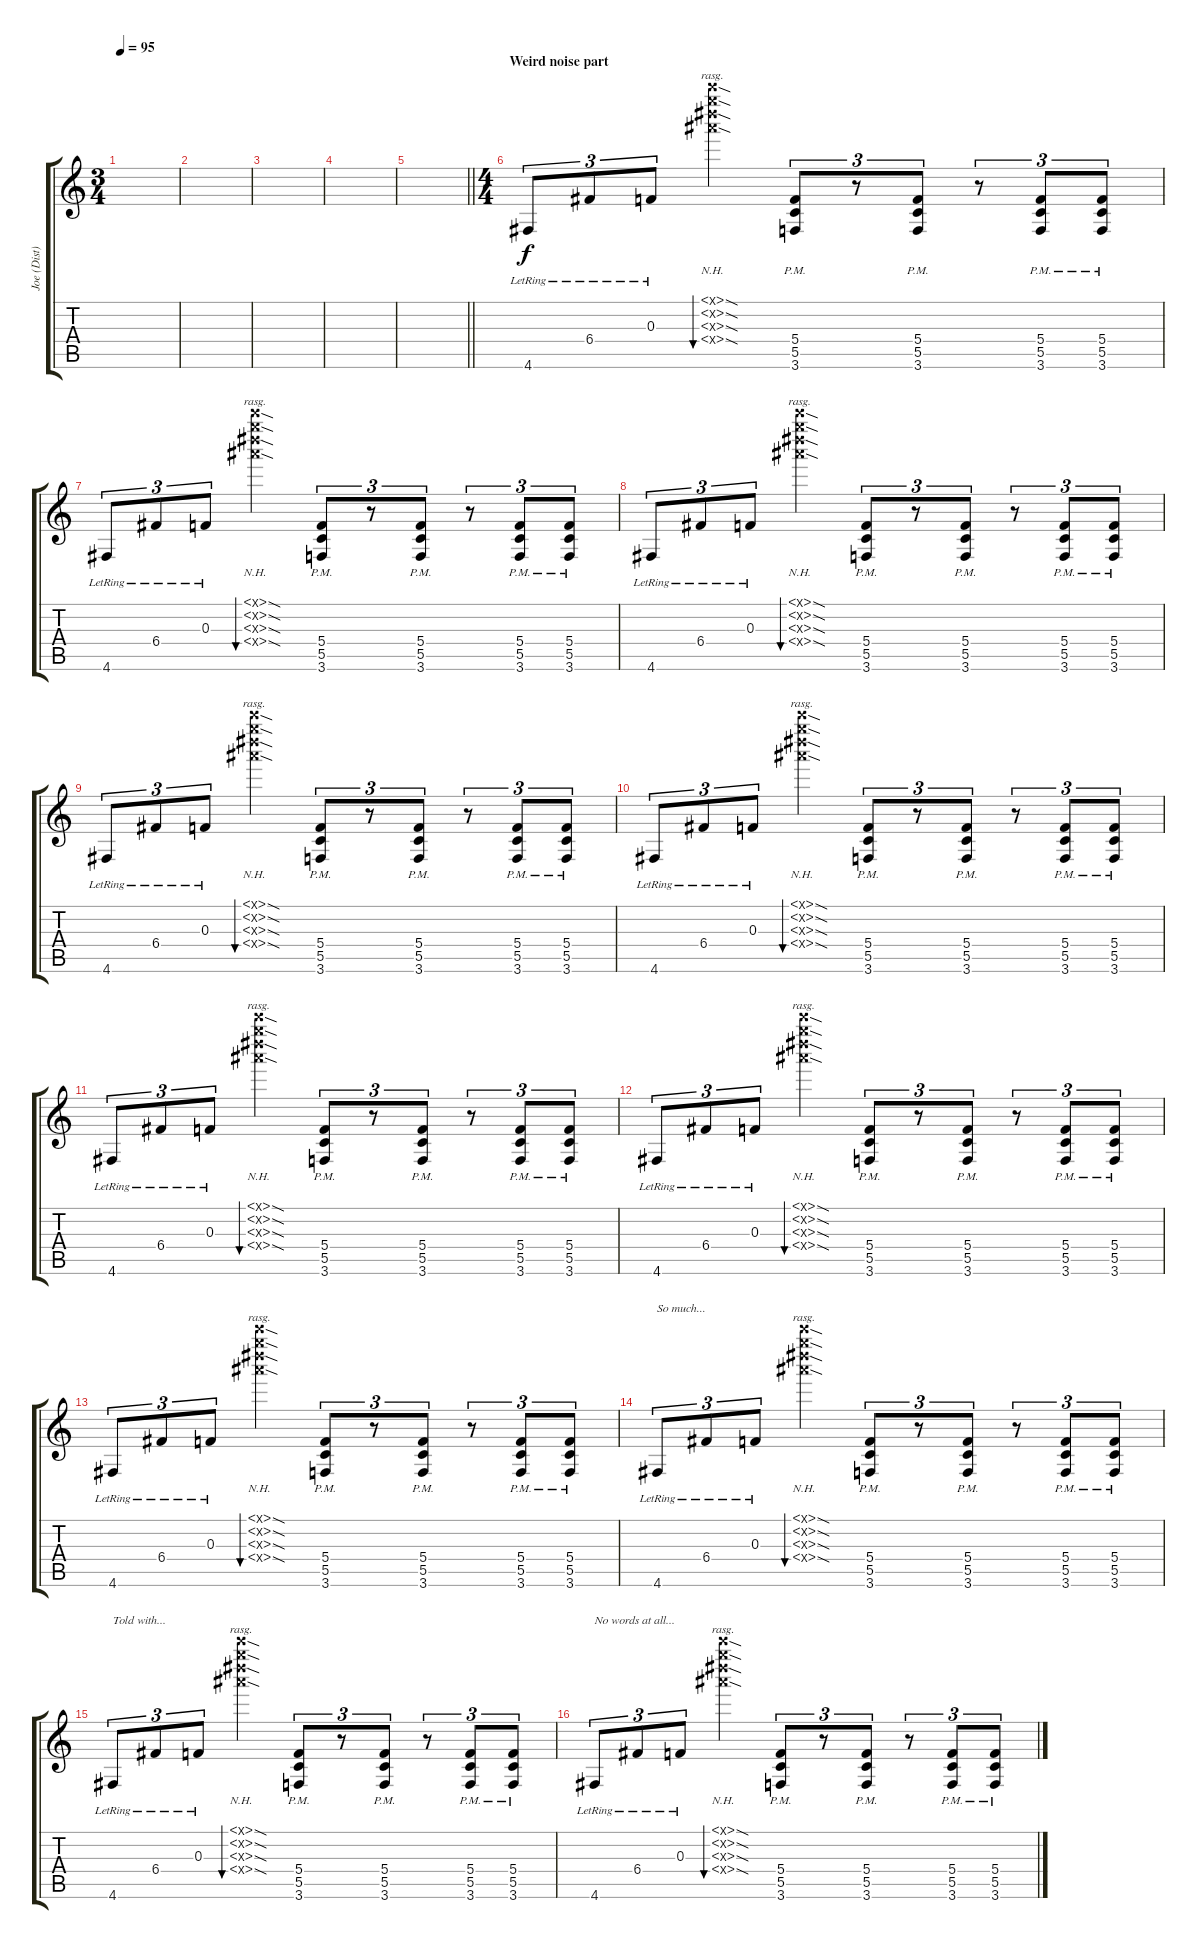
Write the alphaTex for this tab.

\track ("Joe (Dist)" "Joe (Dist)") {instrument distortionguitar}
\staff {score tabs}
\tuning (D4 A3 F3 C3 G2 D2) {hide}
\ts (3 4)
\tempo 95
\clef g2
\ks c
|
|
|
|
\barLineRight lightlight
|
\ts (4 4)
\section ("" "Weird noise part")
4.6{lr}.8{tu (3 2)} 6.4{lr}.8{tu (3 2)} 0.3{lr}.8{tu (3 2)} (15.1{nh sod x} 15.2{nh sod x} 15.3{nh sod x} 15.4{nh sod x}).4{bu 480 rasg ii} (5.4{pm} 5.5{pm} 3.6{pm}).8{tu (3 2) instrument overdrivenguitar} r.8{tu (3 2)} (5.4{pm} 5.5{pm} 3.6{pm}).8{tu (3 2) instrument overdrivenguitar} r.8{tu (3 2)} (5.4{pm} 5.5{pm} 3.6{pm}).8{tu (3 2) instrument overdrivenguitar} (5.4{pm} 5.5{pm} 3.6{pm}).8{tu (3 2) instrument overdrivenguitar} |
4.6{lr}.8{tu (3 2)} 6.4{lr}.8{tu (3 2)} 0.3{lr}.8{tu (3 2)} (15.1{nh sod x} 15.2{nh sod x} 15.3{nh sod x} 15.4{nh sod x}).4{bu 480 rasg ii} (5.4{pm} 5.5{pm} 3.6{pm}).8{tu (3 2) instrument overdrivenguitar} r.8{tu (3 2)} (5.4{pm} 5.5{pm} 3.6{pm}).8{tu (3 2) instrument overdrivenguitar} r.8{tu (3 2)} (5.4{pm} 5.5{pm} 3.6{pm}).8{tu (3 2) instrument overdrivenguitar} (5.4{pm} 5.5{pm} 3.6{pm}).8{tu (3 2) instrument overdrivenguitar} |
4.6{lr}.8{tu (3 2)} 6.4{lr}.8{tu (3 2)} 0.3{lr}.8{tu (3 2)} (15.1{nh sod x} 15.2{nh sod x} 15.3{nh sod x} 15.4{nh sod x}).4{bu 480 rasg ii} (5.4{pm} 5.5{pm} 3.6{pm}).8{tu (3 2) instrument overdrivenguitar} r.8{tu (3 2)} (5.4{pm} 5.5{pm} 3.6{pm}).8{tu (3 2) instrument overdrivenguitar} r.8{tu (3 2)} (5.4{pm} 5.5{pm} 3.6{pm}).8{tu (3 2) instrument overdrivenguitar} (5.4{pm} 5.5{pm} 3.6{pm}).8{tu (3 2) instrument overdrivenguitar} |
4.6{lr}.8{tu (3 2)} 6.4{lr}.8{tu (3 2)} 0.3{lr}.8{tu (3 2)} (15.1{nh sod x} 15.2{nh sod x} 15.3{nh sod x} 15.4{nh sod x}).4{bu 480 rasg ii} (5.4{pm} 5.5{pm} 3.6{pm}).8{tu (3 2) instrument overdrivenguitar} r.8{tu (3 2)} (5.4{pm} 5.5{pm} 3.6{pm}).8{tu (3 2) instrument overdrivenguitar} r.8{tu (3 2)} (5.4{pm} 5.5{pm} 3.6{pm}).8{tu (3 2) instrument overdrivenguitar} (5.4{pm} 5.5{pm} 3.6{pm}).8{tu (3 2) instrument overdrivenguitar} |
4.6{lr}.8{tu (3 2)} 6.4{lr}.8{tu (3 2)} 0.3{lr}.8{tu (3 2)} (15.1{nh sod x} 15.2{nh sod x} 15.3{nh sod x} 15.4{nh sod x}).4{bu 480 rasg ii} (5.4{pm} 5.5{pm} 3.6{pm}).8{tu (3 2) instrument overdrivenguitar} r.8{tu (3 2)} (5.4{pm} 5.5{pm} 3.6{pm}).8{tu (3 2) instrument overdrivenguitar} r.8{tu (3 2)} (5.4{pm} 5.5{pm} 3.6{pm}).8{tu (3 2) instrument overdrivenguitar} (5.4{pm} 5.5{pm} 3.6{pm}).8{tu (3 2) instrument overdrivenguitar} |
4.6{lr}.8{tu (3 2)} 6.4{lr}.8{tu (3 2)} 0.3{lr}.8{tu (3 2)} (15.1{nh sod x} 15.2{nh sod x} 15.3{nh sod x} 15.4{nh sod x}).4{bu 480 rasg ii} (5.4{pm} 5.5{pm} 3.6{pm}).8{tu (3 2) instrument overdrivenguitar} r.8{tu (3 2)} (5.4{pm} 5.5{pm} 3.6{pm}).8{tu (3 2) instrument overdrivenguitar} r.8{tu (3 2)} (5.4{pm} 5.5{pm} 3.6{pm}).8{tu (3 2) instrument overdrivenguitar} (5.4{pm} 5.5{pm} 3.6{pm}).8{tu (3 2) instrument overdrivenguitar} |
4.6{lr}.8{tu (3 2)} 6.4{lr}.8{tu (3 2)} 0.3{lr}.8{tu (3 2)} (15.1{nh sod x} 15.2{nh sod x} 15.3{nh sod x} 15.4{nh sod x}).4{bu 480 rasg ii} (5.4{pm} 5.5{pm} 3.6{pm}).8{tu (3 2) instrument overdrivenguitar} r.8{tu (3 2)} (5.4{pm} 5.5{pm} 3.6{pm}).8{tu (3 2) instrument overdrivenguitar} r.8{tu (3 2)} (5.4{pm} 5.5{pm} 3.6{pm}).8{tu (3 2) instrument overdrivenguitar} (5.4{pm} 5.5{pm} 3.6{pm}).8{tu (3 2) instrument overdrivenguitar} |
4.6{lr}.8{tu (3 2)} 6.4{lr}.8{tu (3 2)} 0.3{lr}.8{tu (3 2)} (15.1{nh sod x} 15.2{nh sod x} 15.3{nh sod x} 15.4{nh sod x}).4{bu 480 rasg ii} (5.4{pm} 5.5{pm} 3.6{pm}).8{tu (3 2) instrument overdrivenguitar} r.8{tu (3 2)} (5.4{pm} 5.5{pm} 3.6{pm}).8{tu (3 2) instrument overdrivenguitar} r.8{tu (3 2)} (5.4{pm} 5.5{pm} 3.6{pm}).8{tu (3 2) instrument overdrivenguitar} (5.4{pm} 5.5{pm} 3.6{pm}).8{tu (3 2) instrument overdrivenguitar} |
4.6{lr}.8{tu (3 2) txt "So much..."} 6.4{lr}.8{tu (3 2)} 0.3{lr}.8{tu (3 2)} (15.1{nh sod x} 15.2{nh sod x} 15.3{nh sod x} 15.4{nh sod x}).4{bu 480 rasg ii} (5.4{pm} 5.5{pm} 3.6{pm}).8{tu (3 2) instrument overdrivenguitar} r.8{tu (3 2)} (5.4{pm} 5.5{pm} 3.6{pm}).8{tu (3 2) instrument overdrivenguitar} r.8{tu (3 2)} (5.4{pm} 5.5{pm} 3.6{pm}).8{tu (3 2) instrument overdrivenguitar} (5.4{pm} 5.5{pm} 3.6{pm}).8{tu (3 2) instrument overdrivenguitar} |
4.6{lr}.8{tu (3 2) txt "Told with..."} 6.4{lr}.8{tu (3 2)} 0.3{lr}.8{tu (3 2)} (15.1{nh sod x} 15.2{nh sod x} 15.3{nh sod x} 15.4{nh sod x}).4{bu 480 rasg ii} (5.4{pm} 5.5{pm} 3.6{pm}).8{tu (3 2) instrument overdrivenguitar} r.8{tu (3 2)} (5.4{pm} 5.5{pm} 3.6{pm}).8{tu (3 2) instrument overdrivenguitar} r.8{tu (3 2)} (5.4{pm} 5.5{pm} 3.6{pm}).8{tu (3 2) instrument overdrivenguitar} (5.4{pm} 5.5{pm} 3.6{pm}).8{tu (3 2) instrument overdrivenguitar} |
4.6{lr}.8{tu (3 2) txt "No words at all..."} 6.4{lr}.8{tu (3 2)} 0.3{lr}.8{tu (3 2)} (15.1{nh sod x} 15.2{nh sod x} 15.3{nh sod x} 15.4{nh sod x}).4{bu 480 rasg ii} (5.4{pm} 5.5{pm} 3.6{pm}).8{tu (3 2) instrument overdrivenguitar} r.8{tu (3 2)} (5.4{pm} 5.5{pm} 3.6{pm}).8{tu (3 2) instrument overdrivenguitar} r.8{tu (3 2)} (5.4{pm} 5.5{pm} 3.6{pm}).8{tu (3 2) instrument overdrivenguitar} (5.4{pm} 5.5{pm} 3.6{pm}).8{tu (3 2) instrument overdrivenguitar}
